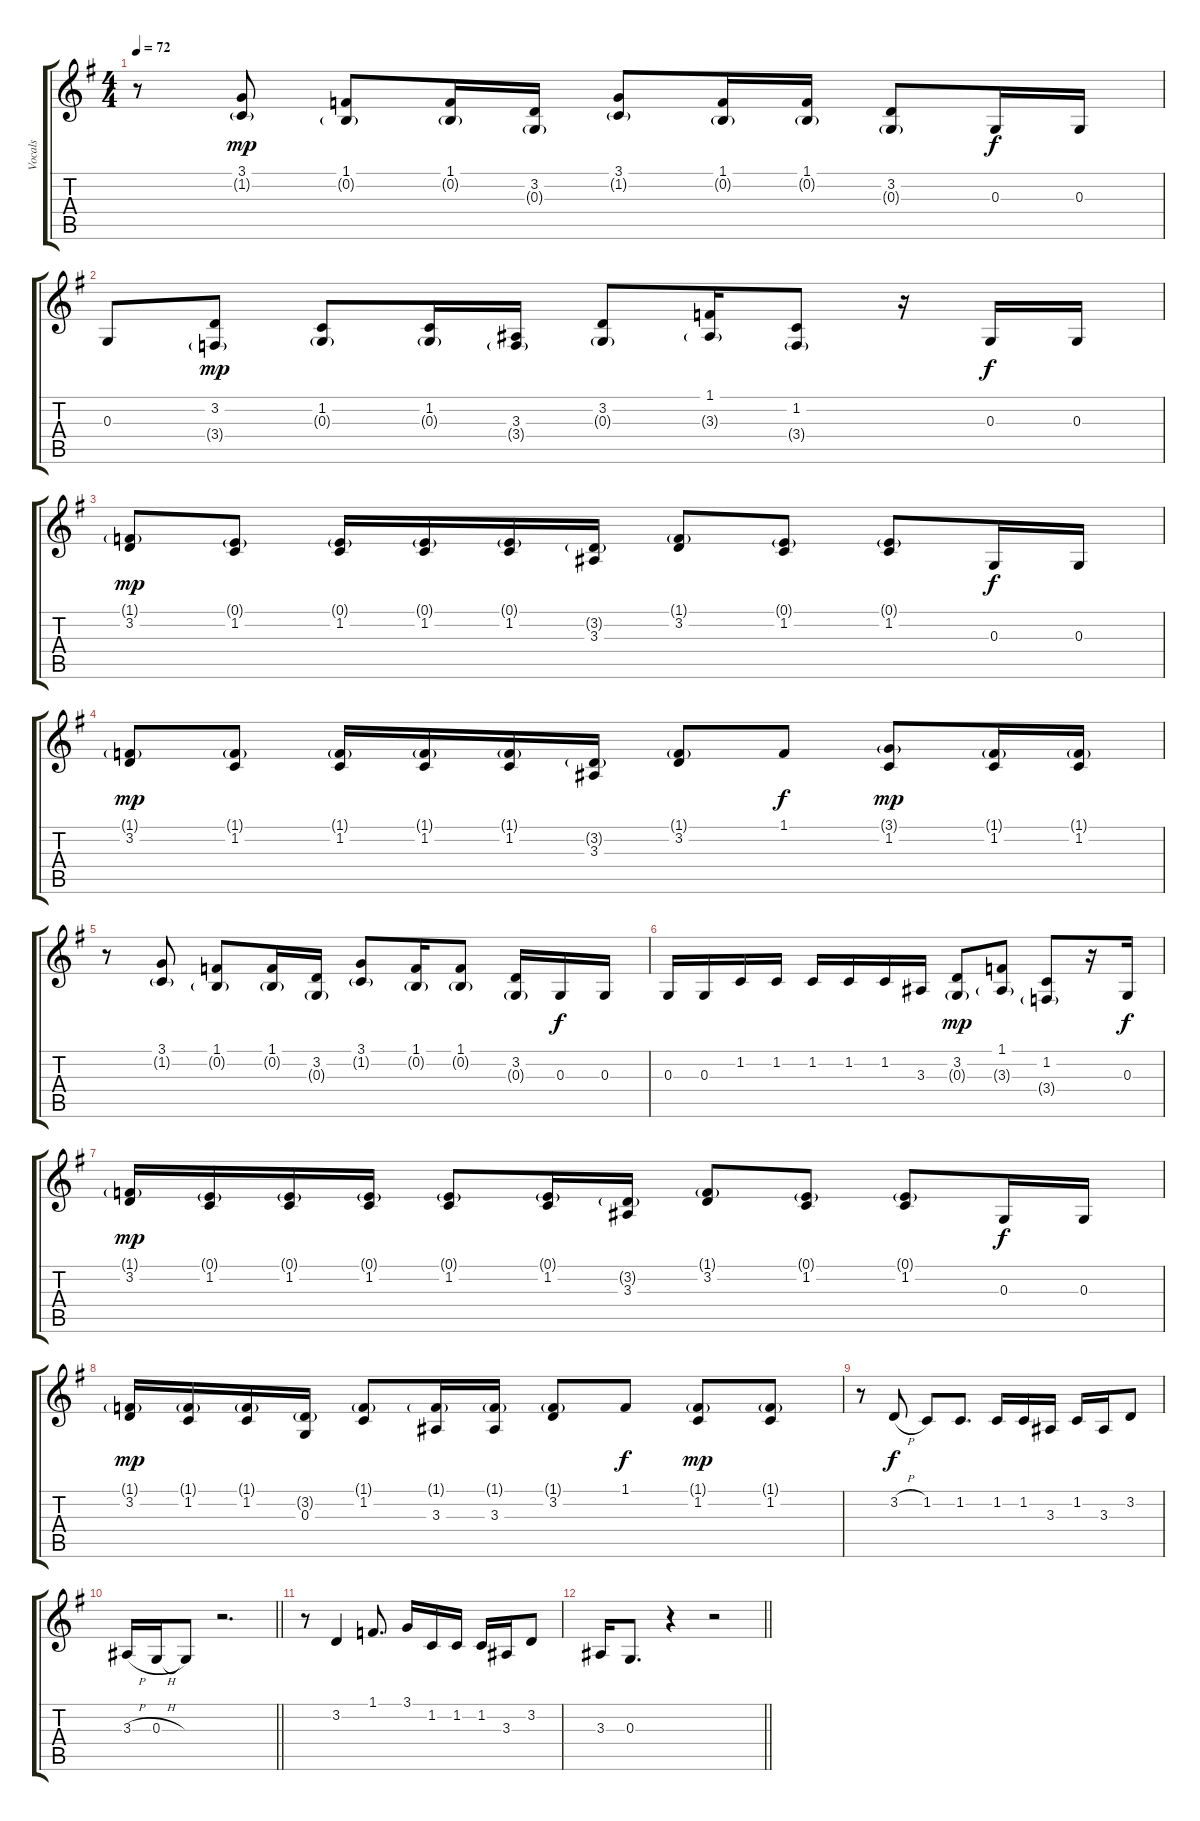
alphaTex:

\track ("Vocals" "Vocals") {instrument tenorsax}
\staff {score tabs}
\tuning (E4 B3 G3 D3 A2 E2) {hide}
\ts (4 4)
\tempo 72
\clef g2
\ks g
r.8{dy f} (3.1 1.2{g}).8{dy mp} (1.1 0.2{g}).8 (1.1 0.2{g}).16 (3.2 0.3{g}).16 (3.1 1.2{g}).8 (1.1 0.2{g}).16 (1.1 0.2{g}).16 (3.2 0.3{g}).8 0.3.16{dy f} 0.3.16 |
0.3.8 (3.2 3.4{g}).8{dy mp} (1.2 0.3{g}).8 (1.2 0.3{g}).16 (3.3 3.4{g}).16 (3.2 0.3{g}).8 (1.1 3.3{g}).16 (1.2 3.4{g}).8 r.16 0.3.16{dy f} 0.3.16 |
(1.1{g} 3.2).8{dy mp} (0.1{g} 1.2).8 (0.1{g} 1.2).16 (0.1{g} 1.2).16 (0.1{g} 1.2).16 (3.2{g} 3.3).16 (1.1{g} 3.2).8 (0.1{g} 1.2).8 (0.1{g} 1.2).8 0.3.16{dy f} 0.3.16 |
(1.1{g} 3.2).8{dy mp} (1.1{g} 1.2).8 (1.1{g} 1.2).16 (1.1{g} 1.2).16 (1.1{g} 1.2).16 (3.2{g} 3.3).16 (1.1{g} 3.2).8 1.1.8{dy f} (3.1{g} 1.2).8{dy mp} (1.1{g} 1.2).16 (1.1{g} 1.2).16 |
r.8 (3.1 1.2{g}).8 (1.1 0.2{g}).8 (1.1 0.2{g}).16 (3.2 0.3{g}).16 (3.1 1.2{g}).8 (1.1 0.2{g}).16 (1.1 0.2{g}).8 (3.2 0.3{g}).16 0.3.16{dy f} 0.3.16 |
0.3.16 0.3.16 1.2.16 1.2.16 1.2.16 1.2.16 1.2.16 3.3.16 (3.2 0.3{g}).8{dy mp} (1.1 3.3{g}).8 (1.2 3.4{g}).8 r.16 0.3.16{dy f} |
(1.1{g} 3.2).16{dy mp} (0.1{g} 1.2).16 (0.1{g} 1.2).16 (0.1{g} 1.2).16 (0.1{g} 1.2).8 (0.1{g} 1.2).16 (3.2{g} 3.3).16 (1.1{g} 3.2).8 (0.1{g} 1.2).8 (0.1{g} 1.2).8 0.3.16{dy f} 0.3.16 |
(1.1{g} 3.2).16{dy mp} (1.1{g} 1.2).16 (1.1{g} 1.2).16 (3.2{g} 0.3).16 (1.1{g} 1.2).8 (1.1{g} 3.3).16 (1.1{g} 3.3).16 (1.1{g} 3.2).8 1.1.8{dy f} (1.1{g} 1.2).8{dy mp} (1.1{g} 1.2).8 |
r.8 3.2{h}.8{dy f} 1.2.8 1.2.8{d} 1.2.16 1.2.16 3.3.16 1.2.16 3.3.16 3.2.8 |
\barLineRight lightlight
3.3{h}.16 0.3{h}.16 0.3{t}.8 r.2{d} |
r.8 3.2.4 1.1.8{d} 3.1.16 1.2.16 1.2.16 1.2.16 3.3.16 3.2.8 |
\barLineRight lightlight
3.3.16 0.3.8{d} r.4 r.2
